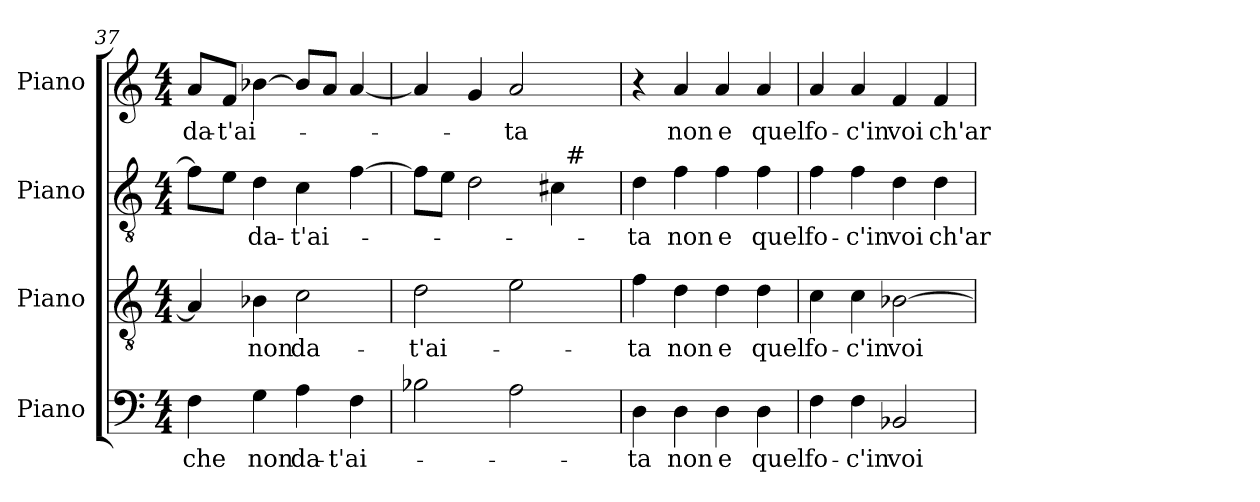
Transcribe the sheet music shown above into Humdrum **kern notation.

**kern	**text	**kern	**text	**kern	**text	**kern	**text
*part4	*part4	*part3	*part3	*part2	*part2	*part1	*part1
*staff4	*staff4	*staff3	*staff3	*staff2	*staff2	*staff1	*staff1
*I"Piano	*	*I"Piano	*	*I"Piano	*	*I"Piano	*
*I'Pno.	*	*I'Pno.	*	*I'Pno.	*	*I'Pno.	*
*clefF4	*	*clefGv2	*	*clefGv2	*	*clefG2	*
*	*	*ITrd7c12	*	*ITrd7c12	*	*	*
*k[]	*	*k[]	*	*k[]	*	*k[]	*
*C:	*	*C:	*	*C:	*	*C:	*
*M4/4	*	*M4/4	*	*M4/4	*	*M4/4	*
=37	=37	=37	=37	=37	=37	=37	=37
!	!LO:LY:b:color=#000000	!	!	!	!	!	!
!	!	!	!	!	!	!	!LO:LY:b:color=#000000
4Fi\	-che	4AAi/]	.	8Fi\L]	.	8ai/L	da-
!	!	!	!	!	!	!	!LO:LY:b:color=#000000
.	.	.	.	8Ei\J	.	8fi/J	-t'ai-
!	!LO:LY:b:color=#000000	!	!	!	!	!	!
!	!	!	!LO:LY:b:color=#000000	!	!	!	!
!	!	!	!	!	!LO:LY:b:color=#000000	!	!
4Gi\	non	4BB-i\	non	4Di\	da-	[4b-i\	.
!	!LO:LY:b:color=#000000	!	!	!	!	!	!
!	!	!	!LO:LY:b:color=#000000	!	!	!	!
!	!	!	!	!	!LO:LY:b:color=#000000	!	!
4Ai\	da-	2Ci\	da-	4Ci\	-t'ai-	8b-i/L]	.
.	.	.	.	.	.	8ai/J	.
!	!LO:LY:b:color=#000000	!	!	!	!	!	!
4Fi\	-t'ai-	.	.	[4Fi\	.	[4ai/	.
=38	=38	=38	=38	=38	=38	=38	=38
!	!	!	!LO:LY:b:color=#000000	!	!	!	!
*	*	*	*	*^	*	*	*
2B-i\	.	2Di\	-t'ai-	8Fi\L]	2ryy	.	4ai/]	.
.	.	.	.	8Ei\J	.	.	.	.
.	.	.	.	2Di\	.	.	4gi/	.
!	!	!	!	!	!	!	!	!LO:LY:b:color=#000000
2Ai\	.	2Ei\	.	.	4ryy	.	2ai/	-ta
.	.	.	.	4C#i\	32ryy	.	.	.
.	.	.	.	.	256ryy	.	.	.
!	!	!	!	!	!LO:TX:a:t=#	!	!	!
.	.	.	.	.	8ryy	.	.	.
.	.	.	.	.	16ryy	.	.	.
.	.	.	.	.	64..ryy	.	.	.
*	*	*	*	*v	*v	*	*	*
=39	=39	=39	=39	=39	=39	=39	=39
*	*	*	*	*^	*	*	*
!	!LO:LY:b:color=#000000	!	!	!	!	!	!	!
*	*	*	*	*v	*v	*	*	*
*	*	*	*	*^	*	*	*
!	!	!	!LO:LY:b:color=#000000	!	!	!	!	!
*	*	*	*	*v	*v	*	*	*
*	*	*	*	*^	*	*	*
!	!	!	!	!	!	!LO:LY:b:color=#000000	!	!
*	*	*	*	*v	*v	*	*	*
4Di\	-ta	4Fi\	-ta	4Di\	-ta	4r	.
!	!LO:LY:b:color=#000000	!	!	!	!	!	!
!	!	!	!LO:LY:b:color=#000000	!	!	!	!
!	!	!	!	!	!LO:LY:b:color=#000000	!	!
!	!	!	!	!	!	!	!LO:LY:b:color=#000000
4Di\	non	4Di\	non	4Fi\	non	4ai/	non
!	!LO:LY:b:color=#000000	!	!	!	!	!	!
!	!	!	!LO:LY:b:color=#000000	!	!	!	!
!	!	!	!	!	!LO:LY:b:color=#000000	!	!
!	!	!	!	!	!	!	!LO:LY:b:color=#000000
4Di\	e	4Di\	e	4Fi\	e	4ai/	e
!	!LO:LY:b:color=#000000	!	!	!	!	!	!
!	!	!	!LO:LY:b:color=#000000	!	!	!	!
!	!	!	!	!	!LO:LY:b:color=#000000	!	!
!	!	!	!	!	!	!	!LO:LY:b:color=#000000
4Di\	quel	4Di\	quel	4Fi\	quel	4ai/	quel
=40	=40	=40	=40	=40	=40	=40	=40
!	!LO:LY:b:color=#000000	!	!	!	!	!	!
!	!	!	!LO:LY:b:color=#000000	!	!	!	!
!	!	!	!	!	!LO:LY:b:color=#000000	!	!
!	!	!	!	!	!	!	!LO:LY:b:color=#000000
4Fi\	fo-	4Ci\	fo-	4Fi\	fo-	4ai/	fo-
!	!LO:LY:b:color=#000000	!	!	!	!	!	!
!	!	!	!LO:LY:b:color=#000000	!	!	!	!
!	!	!	!	!	!LO:LY:b:color=#000000	!	!
!	!	!	!	!	!	!	!LO:LY:b:color=#000000
4Fi\	-c'in	4Ci\	-c'in	4Fi\	-c'in	4ai/	-c'in
!	!LO:LY:b:color=#000000	!	!	!	!	!	!
!	!	!	!LO:LY:b:color=#000000	!	!	!	!
!	!	!	!	!	!LO:LY:b:color=#000000	!	!
!	!	!	!	!	!	!	!LO:LY:b:color=#000000
2BB-i/	voi	[2BB-i\	voi	4Di\	voi	4fi/	voi
!	!	!	!	!	!LO:LY:b:color=#000000	!	!
!	!	!	!	!	!	!	!LO:LY:b:color=#000000
.	.	.	.	4Di\	ch'ar-	4fi/	ch'ar-
=	=	=	=	=	=	=	=
*-	*-	*-	*-	*-	*-	*-	*-
